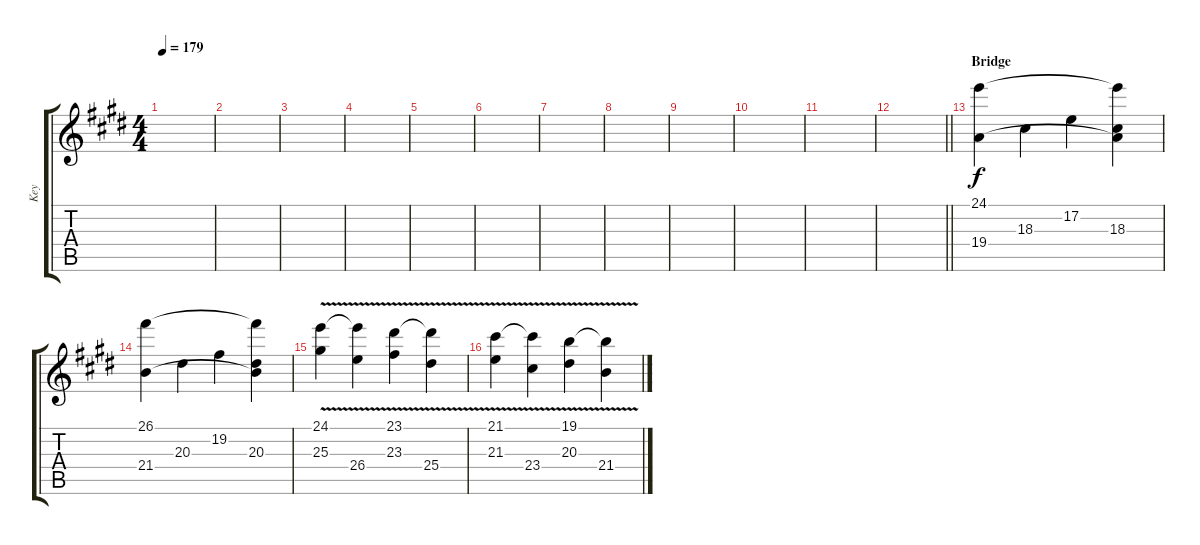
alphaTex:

\track ("Key" "Key") {instrument stringensemble1}
\staff {score tabs}
\tuning (E4 B3 G3 D3 A2 E2) {hide}
\ts (4 4)
\tempo 179
\clef g2
\ks e
|
|
|
|
|
|
|
|
|
|
|
\barLineRight lightlight
|
\section ("" "Bridge")
(24.1 19.4).4 18.3.4 17.2.4 (24.1{t} 18.3 19.4{t}).4 |
(26.1 21.4).4 20.3.4 19.2.4 (26.1{t} 20.3 21.4{t}).4 |
(24.1{v} 25.3).4 (24.1{t} 26.4).4 (23.1{v} 23.3).4 (23.1{t} 25.4).4 |
(21.1{v} 21.3).4 (21.1{t} 23.4).4 (19.1{v} 20.3).4 (19.1{t} 21.4).4
